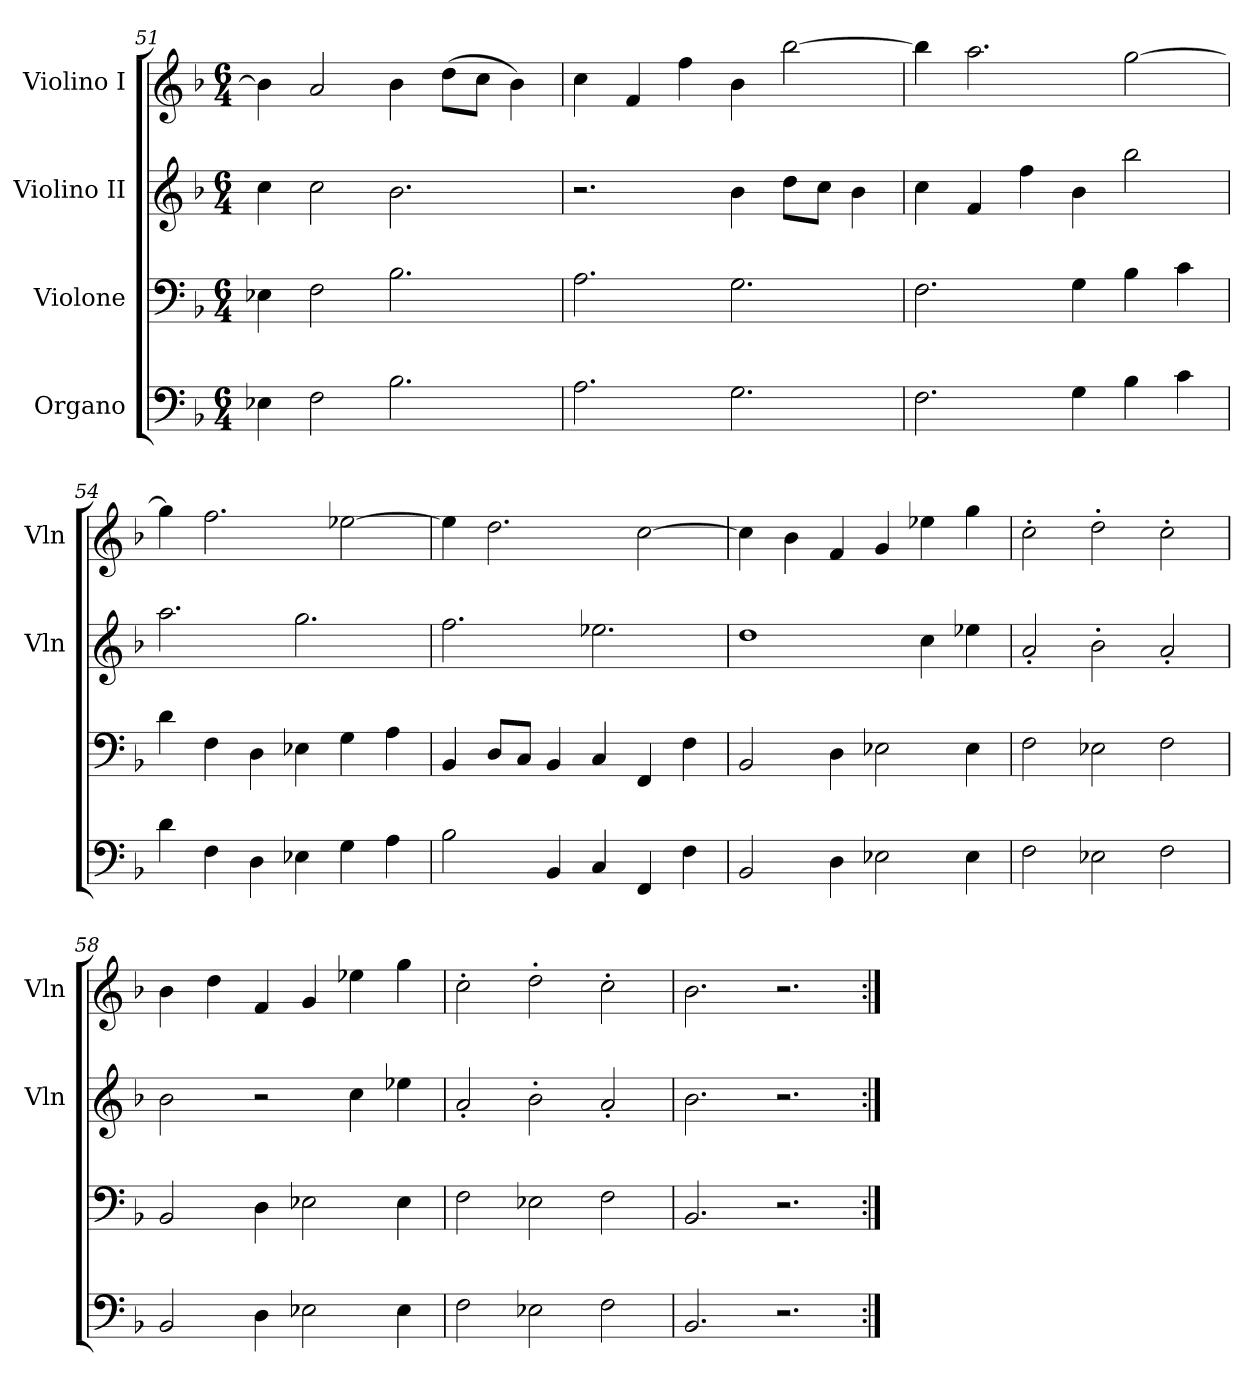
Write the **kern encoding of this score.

**kern	**kern	**kern	**kern
*part4	*part3	*part2	*part1
*staff4	*staff3	*staff2	*staff1
*I"Organo	*I"Violone	*I"Violino II	*I"Violino I
*	*	*I'Vln	*I'Vln
*clefF4	*clefF4	*clefG2	*clefG2
*k[b-]	*k[b-]	*k[b-]	*k[b-]
*F:	*F:	*F:	*F:
*M6/4	*M6/4	*M6/4	*M6/4
=51	=51	=51	=51
4E-X	4E-X	4cc	4b-]
2F	2F	2cc	2a
2.B-	2.B-	2.b-	4b-
.	.	.	(8ddL
.	.	.	8ccJ
.	.	.	4b-)
=52	=52	=52	=52
2.A	2.A	2.r	4cc
.	.	.	4f
.	.	.	4ff
2.G	2.G	4b-	4b-
.	.	8ddL	[2bb-
.	.	8ccJ	.
.	.	4b-	.
=53	=53	=53	=53
2.F	2.F	4cc	4bb-]
.	.	4f	2.aa
.	.	4ff	.
4G	4G	4b-	.
4B-	4B-	2bb-	[2gg
4c	4c	.	.
=54	=54	=54	=54
4d	4d	2.aa	4gg]
4F	4F	.	2.ff
4D	4D	.	.
4E-X	4E-X	2.gg	.
4G	4G	.	[2ee-X
4A	4A	.	.
=55	=55	=55	=55
2B-	4BB-	2.ff	4ee-]
.	8DL	.	2.dd
.	8CJ	.	.
4BB-	4BB-	.	.
4C	4C	2.ee-X	.
4FF	4FF	.	[2cc
4F	4F	.	.
=56	=56	=56	=56
2BB-	2BB-	1dd	4cc]
.	.	.	4b-
4D	4D	.	4f
2E-X	2E-X	.	4g
.	.	4cc	4ee-X
4E-	4E-	4ee-X	4gg
=57	=57	=57	=57
2F	2F	2a'	2cc'
2E-X	2E-X	2b-'	2dd'
2F	2F	2a'	2cc'
=58	=58	=58	=58
2BB-	2BB-	2b-	4b-
.	.	.	4dd
4D	4D	2r	4f
2E-X	2E-X	.	4g
.	.	4cc	4ee-X
4E-	4E-	4ee-X	4gg
=59	=59	=59	=59
2F	2F	2a'	2cc'
2E-X	2E-X	2b-'	2dd'
2F	2F	2a'	2cc'
=60	=60	=60	=60
2.BB-	2.BB-	2.b-	2.b-
2.r	2.r	2.r	2.r
=:|!	=:|!	=:|!	=:|!
*-	*-	*-	*-
